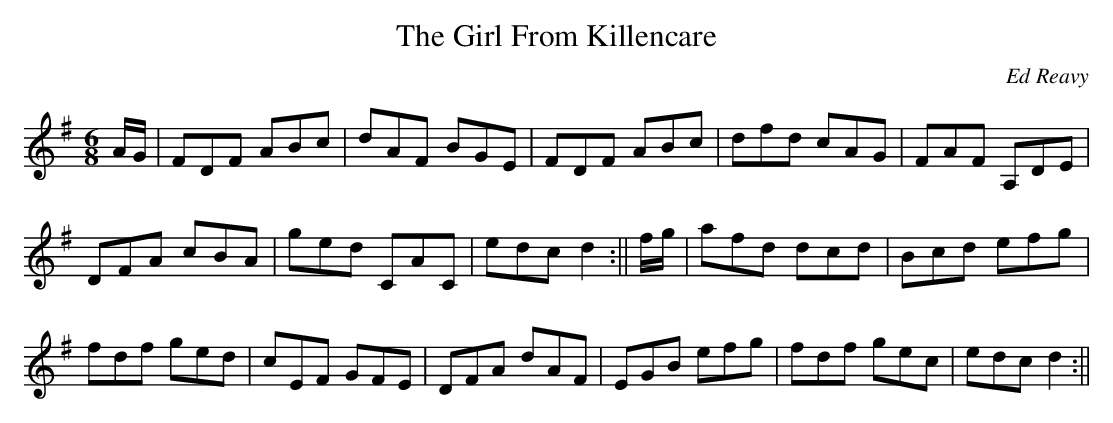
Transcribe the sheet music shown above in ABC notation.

X:1
T:The Girl From Killencare
C:Ed Reavy
M:6/8
L:1/8
K:G
A/2G/2|FDF ABc|dAF BGE|FDF ABc|dfd cAG|FAF A,DE|
DFA cBA|ged CAC|edc d2:||f/2g/2|afd dcd|Bcd efg|
fdf ged|cEF GFE|DFA dAF|EGB efg|fdf gec|edc d2:||
